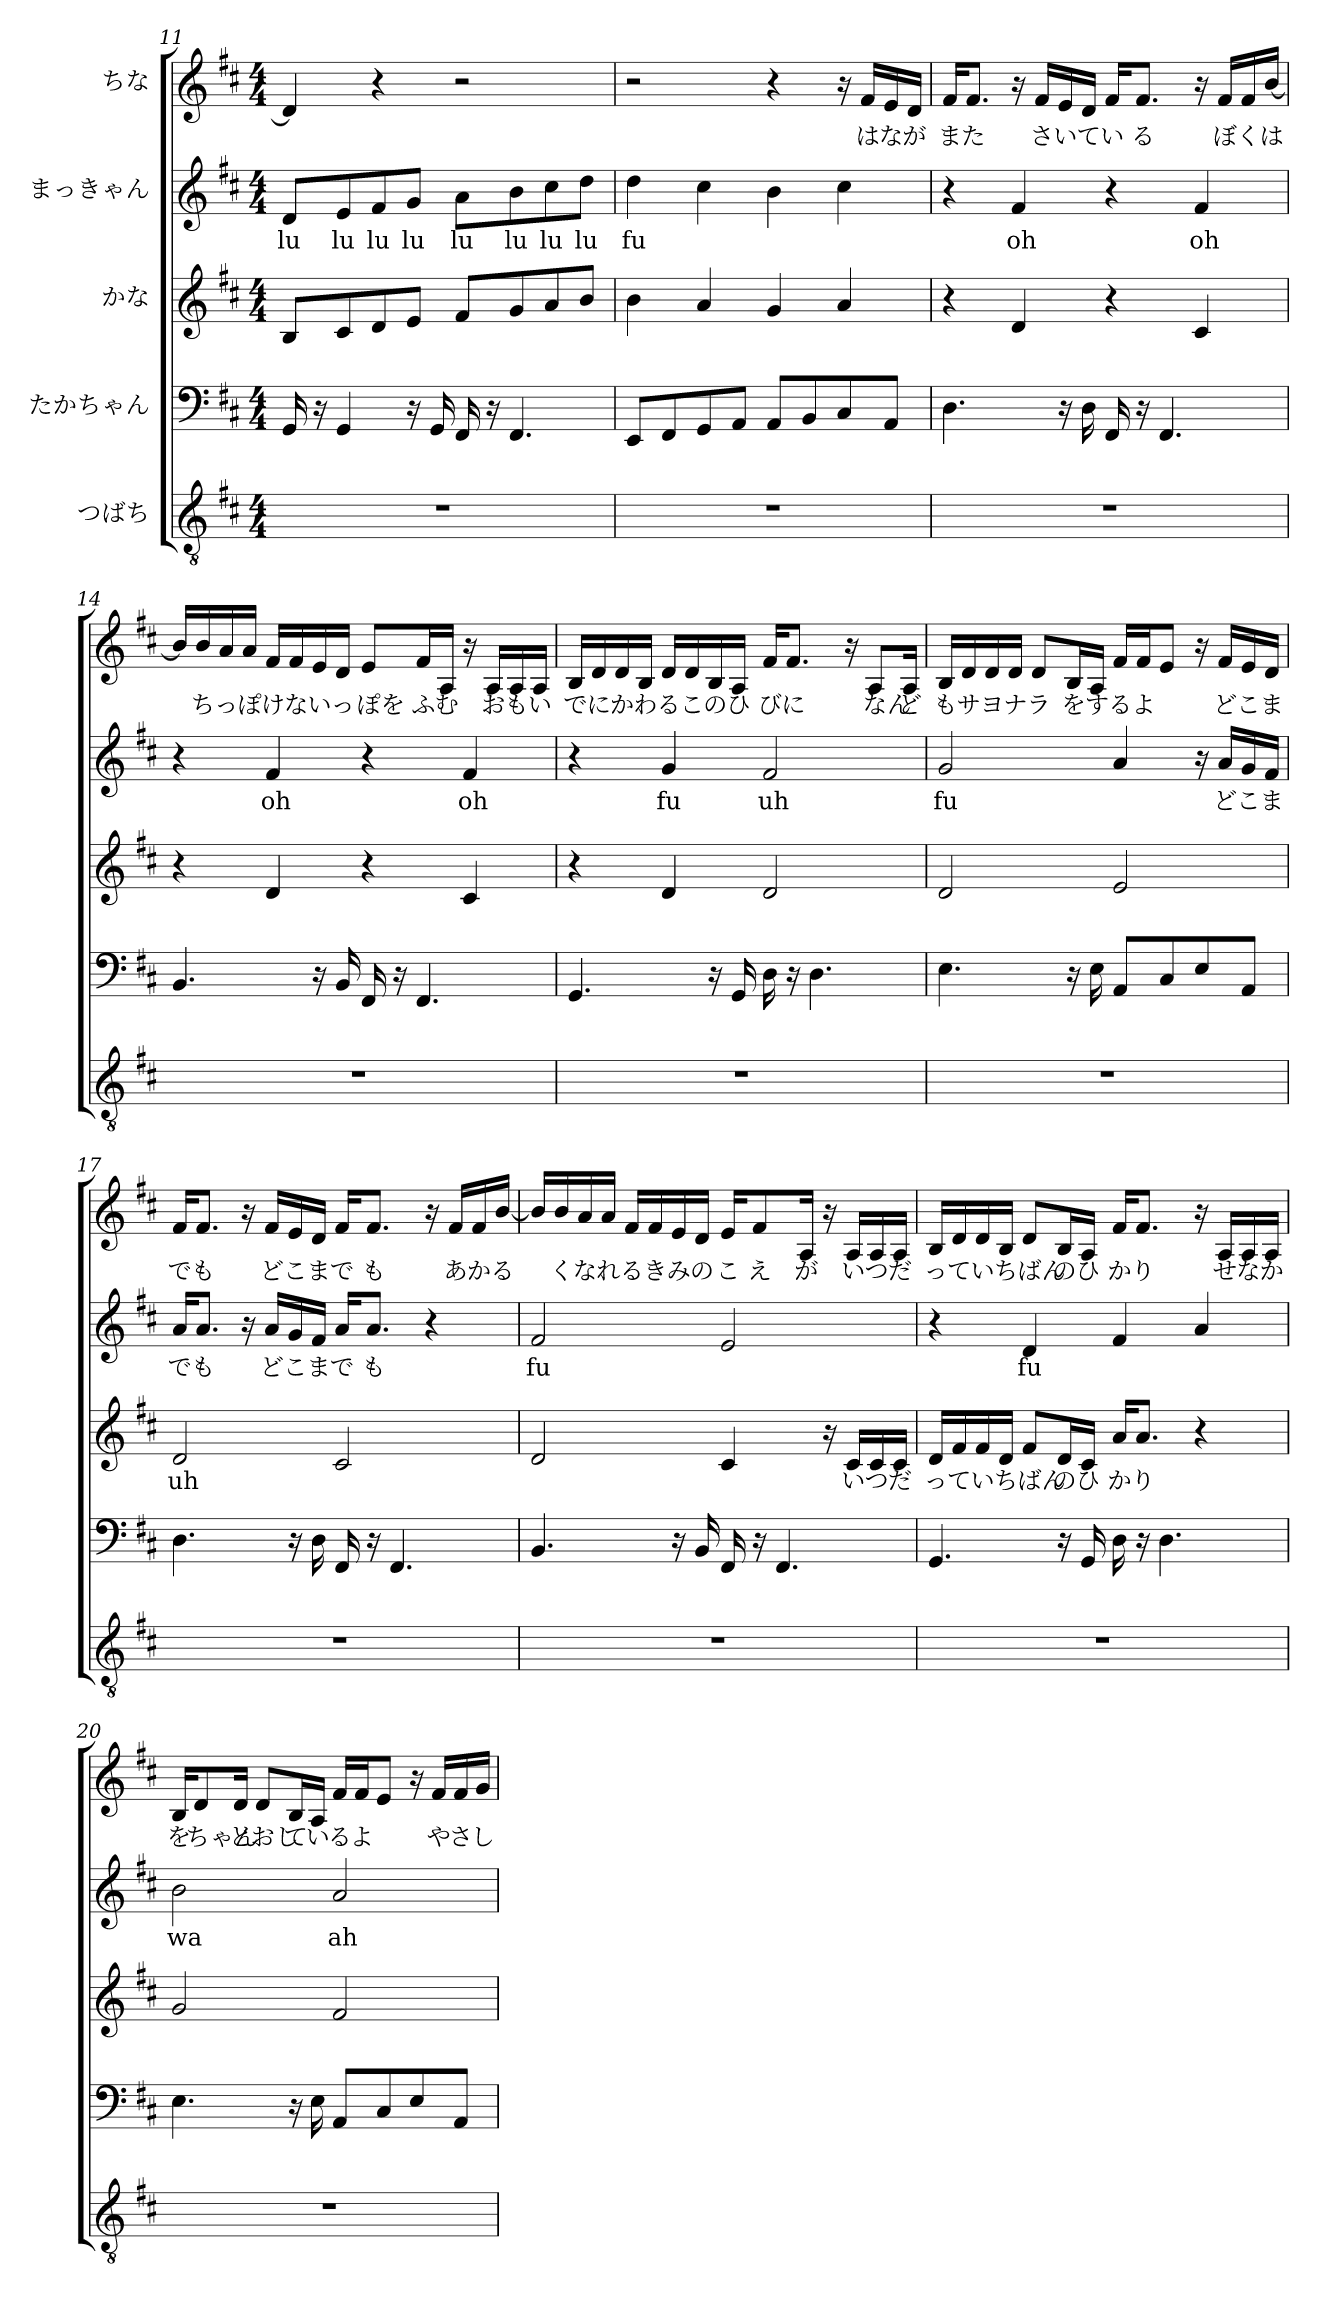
**kern	**kern	**kern	**text	**kern	**text	**kern	**text
*part5	*part4	*part3	*part3	*part2	*part2	*part1	*part1
*staff5	*staff4	*staff3	*staff3	*staff2	*staff2	*staff1	*staff1
*I"つばち	*I"たかちゃん	*I"かな	*	*I"まっきゃん	*	*I"ちな	*
*clefGv2	*clefF4	*clefG2	*	*clefG2	*	*clefG2	*
*k[f#c#]	*k[f#c#]	*k[f#c#]	*	*k[f#c#]	*	*k[f#c#]	*
*M4/4	*M4/4	*M4/4	*	*M4/4	*	*M4/4	*
=11	=11	=11	=11	=11	=11	=11	=11
1r	16GG	8BL	.	8dL	lu	4d]	.
.	16r	.	.	.	.	.	.
.	4GG	8c#	.	8e	lu	.	.
.	.	8d	.	8f#	lu	4r	.
.	16r	8eJ	.	8gJ	lu	.	.
.	16GG	.	.	.	.	.	.
.	16FF#	8f#L	.	8aL	lu	2r	.
.	16r	.	.	.	.	.	.
.	4.FF#	8g	.	8b	lu	.	.
.	.	8a	.	8cc#	lu	.	.
.	.	8bJ	.	8ddJ	lu	.	.
=12	=12	=12	=12	=12	=12	=12	=12
1r	8EEL	4b	.	4dd	fu	2r	.
.	8FF#	.	.	.	.	.	.
.	8GG	4a	.	4cc#	.	.	.
.	8AAJ	.	.	.	.	.	.
.	8AAL	4g	.	4b	.	4r	.
.	8BB	.	.	.	.	.	.
.	8C#	4a	.	4cc#	.	16r	.
.	.	.	.	.	.	16f#LL	は
.	8AAJ	.	.	.	.	16e	な
.	.	.	.	.	.	16dJJ	が
=13	=13	=13	=13	=13	=13	=13	=13
1r	4.D	4r	.	4r	.	16f#KL	ま
.	.	.	.	.	.	8.f#J	た
.	.	4d	.	4f#	oh	16r	.
.	.	.	.	.	.	16f#LL	さ
.	16r	.	.	.	.	16e	い
.	16D	.	.	.	.	16dJJ	て
.	16FF#	4r	.	4r	.	16f#KL	い
.	16r	.	.	.	.	8.f#J	る
.	4.FF#	.	.	.	.	.	.
.	.	4c#	.	4f#	oh	16r	.
.	.	.	.	.	.	16f#LL	ぼ
.	.	.	.	.	.	16f#	く
.	.	.	.	.	.	[16bJJ	は
=14	=14	=14	=14	=14	=14	=14	=14
1r	4.BB	4r	.	4r	.	16bLL]	.
.	.	.	.	.	.	16b	ち
.	.	.	.	.	.	16a	っ
.	.	.	.	.	.	16aJJ	ぽ
.	.	4d	.	4f#	oh	16f#LL	け
.	.	.	.	.	.	16f#	な
.	16r	.	.	.	.	16e	い
.	16BB	.	.	.	.	16dJJ	っ
.	16FF#	4r	.	4r	.	8eL	ぽを
.	16r	.	.	.	.	.	.
.	4.FF#	.	.	.	.	16f#L	ふ
.	.	.	.	.	.	16AJJ	む
.	.	4c#	.	4f#	oh	16r	.
.	.	.	.	.	.	16ALL	お
.	.	.	.	.	.	16A	も
.	.	.	.	.	.	16AJJ	い
=15	=15	=15	=15	=15	=15	=15	=15
1r	4.GG	4r	.	4r	.	16BLL	で
.	.	.	.	.	.	16d	に
.	.	.	.	.	.	16d	か
.	.	.	.	.	.	16BJJ	わ
.	.	4d	.	4g	fu	16dLL	る
.	.	.	.	.	.	16d	こ
.	16r	.	.	.	.	16B	の
.	16GG	.	.	.	.	16AJJ	ひ
.	16D	2d	.	2f#	uh	16f#KL	び
.	16r	.	.	.	.	8.f#J	に
.	4.D	.	.	.	.	.	.
.	.	.	.	.	.	16r	.
.	.	.	.	.	.	8AL	なん
.	.	.	.	.	.	16AJk	ど
=16	=16	=16	=16	=16	=16	=16	=16
1r	4.E	2d	.	2g	fu	16BLL	も
.	.	.	.	.	.	16d	サ
.	.	.	.	.	.	16d	ヨ
.	.	.	.	.	.	16dJJ	ナ
.	.	.	.	.	.	8dL	ラ
.	16r	.	.	.	.	16BL	を
.	16E	.	.	.	.	16AJJ	す
.	8AAL	2e	.	4a	.	16f#LL	る
.	.	.	.	.	.	16f#J	よ
.	8C#	.	.	.	.	8eJ	.
.	8E	.	.	16r	.	16r	.
.	.	.	.	16aLL	ど	16f#LL	ど
.	8AAJ	.	.	16g	こ	16e	こ
.	.	.	.	16f#JJ	ま	16dJJ	ま
=17	=17	=17	=17	=17	=17	=17	=17
1r	4.D	2d	uh	16aKL	で	16f#KL	で
.	.	.	.	8.aJ	も	8.f#J	も
.	.	.	.	16r	.	16r	.
.	.	.	.	16aLL	ど	16f#LL	ど
.	16r	.	.	16g	こ	16e	こ
.	16D	.	.	16f#JJ	ま	16dJJ	ま
.	16FF#	2c#	.	16aKL	で	16f#KL	で
.	16r	.	.	8.aJ	も	8.f#J	も
.	4.FF#	.	.	.	.	.	.
.	.	.	.	4r	.	16r	.
.	.	.	.	.	.	16f#LL	あ
.	.	.	.	.	.	16f#	か
.	.	.	.	.	.	[16bJJ	る
=18	=18	=18	=18	=18	=18	=18	=18
1r	4.BB	2d	.	2f#	fu	16bLL]	.
.	.	.	.	.	.	16b	く
.	.	.	.	.	.	16a	な
.	.	.	.	.	.	16aJJ	れ
.	.	.	.	.	.	16f#LL	る
.	.	.	.	.	.	16f#	き
.	16r	.	.	.	.	16e	み
.	16BB	.	.	.	.	16dJJ	の
.	16FF#	4c#	.	2e	.	16eKL	こ
.	16r	.	.	.	.	8f#	え
.	4.FF#	.	.	.	.	.	.
.	.	.	.	.	.	16AJk	が
.	.	16r	.	.	.	16r	.
.	.	16c#LL	い	.	.	16ALL	い
.	.	16c#	つ	.	.	16A	つ
.	.	16c#JJ	だ	.	.	16AJJ	だ
=19	=19	=19	=19	=19	=19	=19	=19
1r	4.GG	16dLL	っ	4r	.	16BLL	っ
.	.	16f#	て	.	.	16d	て
.	.	16f#	い	.	.	16d	い
.	.	16dJJ	ち	.	.	16BJJ	ち
.	.	8f#L	ばん	4d	fu	8dL	ばん
.	16r	16dL	の	.	.	16BL	の
.	16GG	16c#JJ	ひ	.	.	16AJJ	ひ
.	16D	16aKL	か	4f#	.	16f#KL	か
.	16r	8.aJ	り	.	.	8.f#J	り
.	4.D	.	.	.	.	.	.
.	.	4r	.	4a	.	16r	.
.	.	.	.	.	.	16ALL	せ
.	.	.	.	.	.	16A	な
.	.	.	.	.	.	16AJJ	か
=20	=20	=20	=20	=20	=20	=20	=20
1r	4.E	2g	.	2b	wa	16BKL	を
.	.	.	.	.	.	8d	ちゃん
.	.	.	.	.	.	16dJk	と
.	.	.	.	.	.	8dL	おし
.	16r	.	.	.	.	16BL	て
.	16E	.	.	.	.	16AJJ	い
.	8AAL	2f#	.	2a	ah	16f#LL	る
.	.	.	.	.	.	16f#J	よ
.	8C#	.	.	.	.	8eJ	.
.	8E	.	.	.	.	16r	.
.	.	.	.	.	.	16f#LL	や
.	8AAJ	.	.	.	.	16f#	さ
.	.	.	.	.	.	16gJJ	し
=	=	=	=	=	=	=	=
*-	*-	*-	*-	*-	*-	*-	*-
